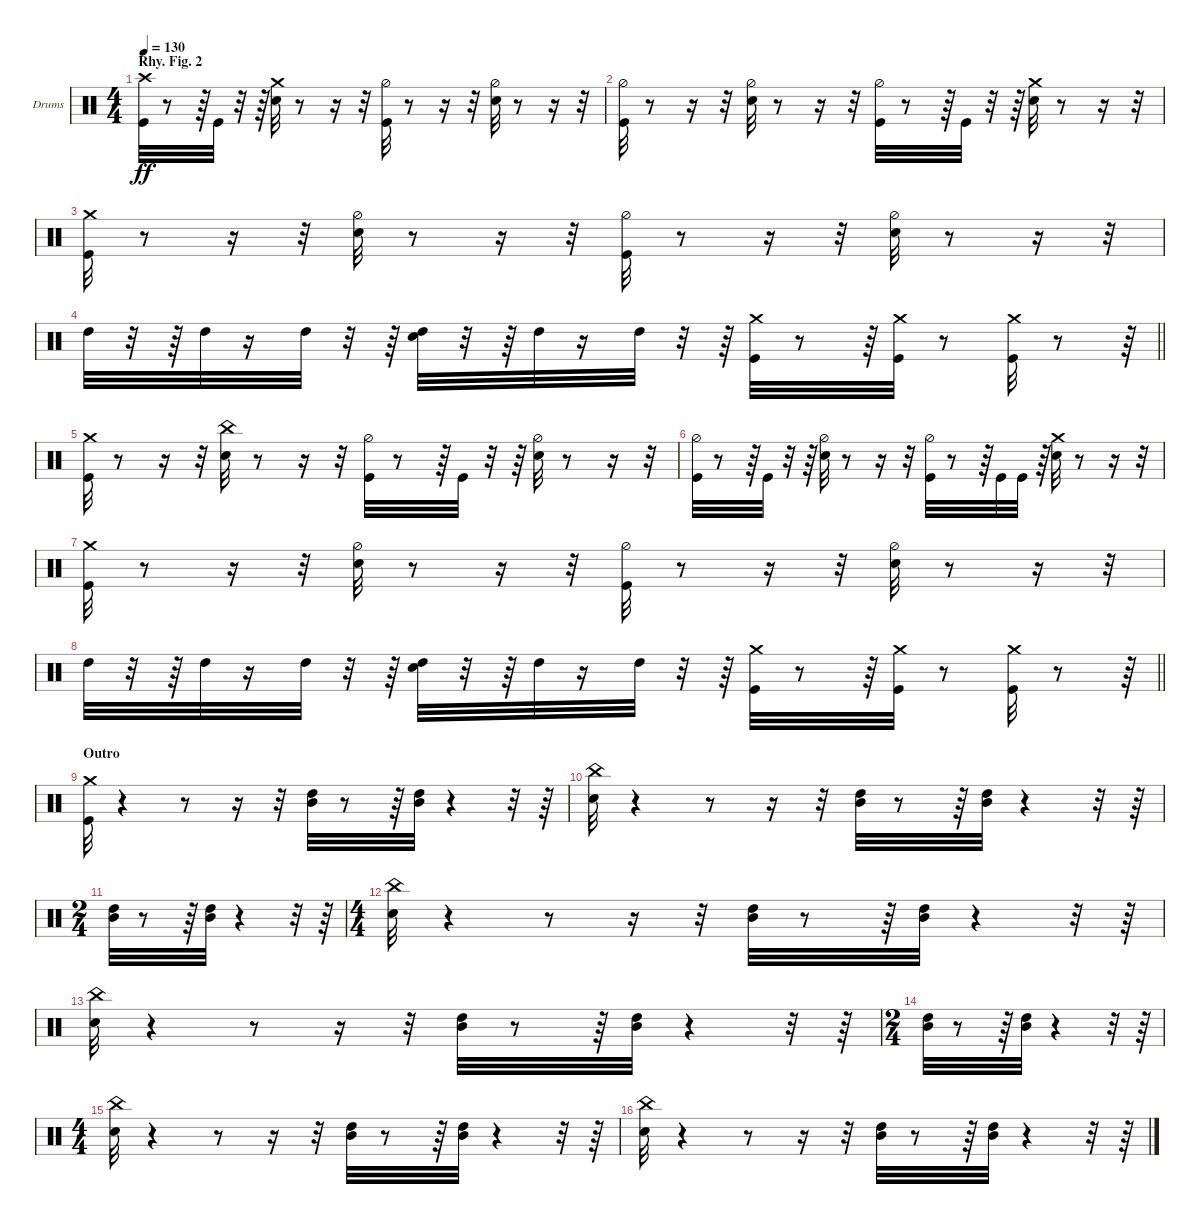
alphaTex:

\bracketExtendMode groupsimilarinstruments
\firstSystemTrackNameOrientation horizontal
\otherSystemsTrackNameOrientation horizontal
\track ("Drumkit" "Drums") {instrument percussion}
\staff {score}
\articulation defaults
\ts (4 4)
\section ("" "Rhy. Fig. 2")
\tempo 130
\clef neutral
\ks c
("Kick (hit)" "Crash high (hit)").32{dy ff} r.8 r.64 "Kick (hit)".32 r.32 r.64 ("Snare (hit) 2" "Crash medium (hit)").32 r.8 r.16 r.32 ("Kick (hit)" "Hi-Hat (half)").32 r.8 r.16 r.32 ("Snare (hit) 2" "Hi-Hat (half)").32 r.8 r.16 r.32 |
("Kick (hit)" "Hi-Hat (half)").32 r.8 r.16 r.32 ("Hi-Hat (half)" "Snare (hit) 2").32 r.8 r.16 r.32 ("Kick (hit)" "Hi-Hat (half)").32 r.8 r.64 "Kick (hit)".32 r.32 r.64 ("Snare (hit) 2" "Crash medium (hit)").32 r.8 r.16 r.32 |
("Kick (hit)" "Crash medium (hit)").32 r.8 r.16 r.32 ("Hi-Hat (half)" "Snare (hit) 2").32 r.8 r.16 r.32 ("Kick (hit)" "Hi-Hat (half)").32 r.8 r.16 r.32 ("Snare (hit) 2" "Hi-Hat (half)").32 r.8 r.16 r.32 |
\barLineRight lightlight "High Tom (hit)".32
r.32 r.64 "High Tom (hit)".32 r.16 "High Tom (hit)".32 r.32 r.64 ("Snare (hit) 2" "High Tom (hit)").32 r.32 r.64 "High Tom (hit)".32 r.16 "High Tom (hit)".32 r.32 r.64 ("Kick (hit)" "Crash medium (hit)").32 r.8 r.64 ("Kick (hit)" "Crash medium (hit)").32 r.8 ("Kick (hit)" "Crash medium (hit)").32 r.8 r.64 |
("Kick (hit)" "Crash medium (hit)").32 r.8 r.16 r.32 ("Snare (hit) 2" "China (hit)").32 r.8 r.16 r.32 ("Kick (hit)" "Hi-Hat (half)").32 r.8 r.64 "Kick (hit)".32 r.32 r.64 ("Snare (hit) 2" "Hi-Hat (half)").32 r.8 r.16 r.32 |
("Kick (hit)" "Hi-Hat (half)").32 r.8 r.64 "Kick (hit)".32 r.32 r.64 ("Hi-Hat (half)" "Snare (hit) 2").32 r.8 r.16 r.32 ("Kick (hit)" "Hi-Hat (half)").32 r.8 r.64 "Kick (hit)".32 "Kick (hit)".32 r.64 ("Snare (hit) 2" "Crash medium (hit)").32 r.8 r.16 r.32 |
("Kick (hit)" "Crash medium (hit)").32 r.8 r.16 r.32 ("Hi-Hat (half)" "Snare (hit) 2").32 r.8 r.16 r.32 ("Kick (hit)" "Hi-Hat (half)").32 r.8 r.16 r.32 ("Snare (hit) 2" "Hi-Hat (half)").32 r.8 r.16 r.32 |
\barLineRight lightlight "High Tom (hit)".32
r.32 r.64 "High Tom (hit)".32 r.16 "High Tom (hit)".32 r.32 r.64 ("Snare (hit) 2" "High Tom (hit)").32 r.32 r.64 "High Tom (hit)".32 r.16 "High Tom (hit)".32 r.32 r.64 ("Kick (hit)" "Crash medium (hit)").32 r.8 r.64 ("Kick (hit)" "Crash medium (hit)").32 r.8 ("Kick (hit)" "Crash medium (hit)").32 r.8 r.64 |
\section ("" "Outro")
("Crash medium (hit)" "Kick (hit)").32 r.4 r.8 r.16 r.32 ("Mid Tom (hit)" "High Tom (hit)").32 r.8 r.64 ("Mid Tom (hit)" "High Tom (hit)").32 r.4 r.32 r.64 |
("Snare (hit) 2" "China (hit)").32 r.4 r.8 r.16 r.32 ("Mid Tom (hit)" "High Tom (hit)").32 r.8 r.64 ("Mid Tom (hit)" "High Tom (hit)").32 r.4 r.32 r.64 |
\ts (2 4)
("Mid Tom (hit)" "High Tom (hit)").32 r.8 r.64 ("Mid Tom (hit)" "High Tom (hit)").32 r.4 r.32 r.64 |
\ts (4 4)
("Snare (hit) 2" "China (hit)").32 r.4 r.8 r.16 r.32 ("Mid Tom (hit)" "High Tom (hit)").32 r.8 r.64 ("Mid Tom (hit)" "High Tom (hit)").32 r.4 r.32 r.64 |
("Snare (hit) 2" "China (hit)").32 r.4 r.8 r.16 r.32 ("Mid Tom (hit)" "High Tom (hit)").32 r.8 r.64 ("Mid Tom (hit)" "High Tom (hit)").32 r.4 r.32 r.64 |
\ts (2 4)
("Mid Tom (hit)" "High Tom (hit)").32 r.8 r.64 ("Mid Tom (hit)" "High Tom (hit)").32 r.4 r.32 r.64 |
\ts (4 4)
("Snare (hit) 2" "China (hit)").32 r.4 r.8 r.16 r.32 ("Mid Tom (hit)" "High Tom (hit)").32 r.8 r.64 ("Mid Tom (hit)" "High Tom (hit)").32 r.4 r.32 r.64 |
("Snare (hit) 2" "China (hit)").32 r.4 r.8 r.16 r.32 ("Mid Tom (hit)" "High Tom (hit)").32 r.8 r.64 ("Mid Tom (hit)" "High Tom (hit)").32 r.4 r.32 r.64
